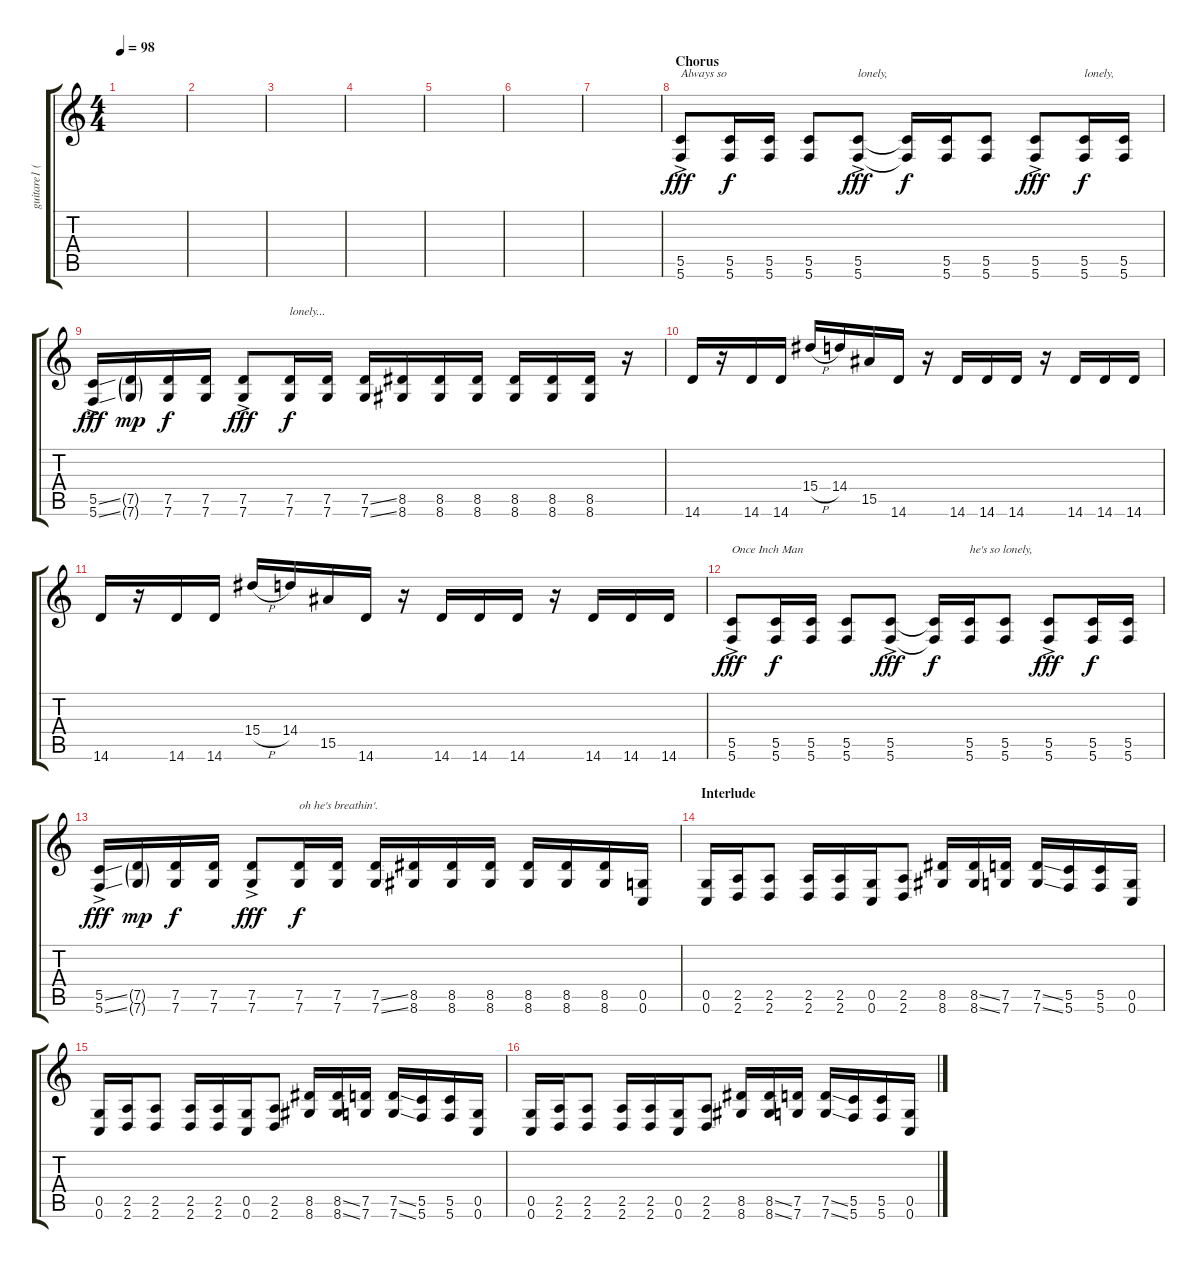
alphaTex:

\track ("guitare1 (Josh Homme)" "guitare1 (") {instrument distortionguitar}
\staff {score tabs}
\tuning (D4 A3 F3 C3 G2 C2) {hide}
\ts (4 4)
\tempo 98
\clef g2
\ks c
|
|
|
|
|
|
|
\section ("" "Chorus")
(5.5{ac} 5.6).8{txt "Always so" dy fff} (5.5 5.6).16{dy f} (5.5 5.6).16 (5.5 5.6).8 (5.5{ac} 5.6).8{txt "lonely," dy fff} (5.5{t} 5.6{t}).16{dy f} (5.5 5.6).16 (5.5 5.6).8 (5.5{ac} 5.6).8{dy fff} (5.5 5.6).16{txt "lonely," dy f} (5.5 5.6).16 |
(5.5{ss ac} 5.6{ss}).16{dy fff} (7.5{g} 7.6{g}).16{dy mp} (7.5 7.6).16{dy f} (7.5 7.6).16 (7.5{ac} 7.6).8{dy fff} (7.5 7.6).16{txt "lonely..." dy f} (7.5 7.6).16 (7.5{ss} 7.6{ss}).16 (8.5 8.6).16 (8.5 8.6).16 (8.5 8.6).16 (8.5 8.6).16 (8.5 8.6).16 (8.5 8.6).16 r.16 |
14.6.16 r.16 14.6.16 14.6.16 15.4{h}.16 14.4.16 15.5.16 14.6.16 r.16 14.6.16 14.6.16 14.6.16 r.16 14.6.16 14.6.16 14.6.16 |
14.6.16 r.16 14.6.16 14.6.16 15.4{h}.16 14.4.16 15.5.16 14.6.16 r.16 14.6.16 14.6.16 14.6.16 r.16 14.6.16 14.6.16 14.6.16 |
(5.5{ac} 5.6).8{txt "Once Inch Man" dy fff} (5.5 5.6).16{dy f} (5.5 5.6).16 (5.5 5.6).8 (5.5{ac} 5.6).8{dy fff} (5.5{t} 5.6{t}).16{dy f} (5.5 5.6).16{txt "he's so lonely,"} (5.5 5.6).8 (5.5{ac} 5.6).8{dy fff} (5.5 5.6).16{dy f} (5.5 5.6).16 |
(5.5{ss ac} 5.6{ss}).16{dy fff} (7.5{g} 7.6{g}).16{dy mp} (7.5 7.6).16{dy f} (7.5 7.6).16 (7.5{ac} 7.6).8{dy fff} (7.5 7.6).16{txt "oh he's breathin'." dy f} (7.5 7.6).16 (7.5{ss} 7.6{ss}).16 (8.5 8.6).16 (8.5 8.6).16 (8.5 8.6).16 (8.5 8.6).16 (8.5 8.6).16 (8.5 8.6).16 (0.5 0.6).16 |
\section ("" "Interlude")
(0.5 0.6).16 (2.5 2.6).16 (2.5 2.6).8 (2.5 2.6).16 (2.5 2.6).16 (0.5 0.6).16 (2.5 2.6).8 (8.5 8.6).16 (8.5{ss} 8.6{ss}).16 (7.5 7.6).16 (7.5{ss} 7.6{ss}).16 (5.5 5.6).16 (5.5 5.6).16 (0.5 0.6).16 |
(0.5 0.6).16 (2.5 2.6).16 (2.5 2.6).8 (2.5 2.6).16 (2.5 2.6).16 (0.5 0.6).16 (2.5 2.6).8 (8.5 8.6).16 (8.5{ss} 8.6{ss}).16 (7.5 7.6).16 (7.5{ss} 7.6{ss}).16 (5.5 5.6).16 (5.5 5.6).16 (0.5 0.6).16 |
(0.5 0.6).16 (2.5 2.6).16 (2.5 2.6).8 (2.5 2.6).16 (2.5 2.6).16 (0.5 0.6).16 (2.5 2.6).8 (8.5 8.6).16 (8.5{ss} 8.6{ss}).16 (7.5 7.6).16 (7.5{ss} 7.6{ss}).16 (5.5 5.6).16 (5.5 5.6).16 (0.5 0.6).16
